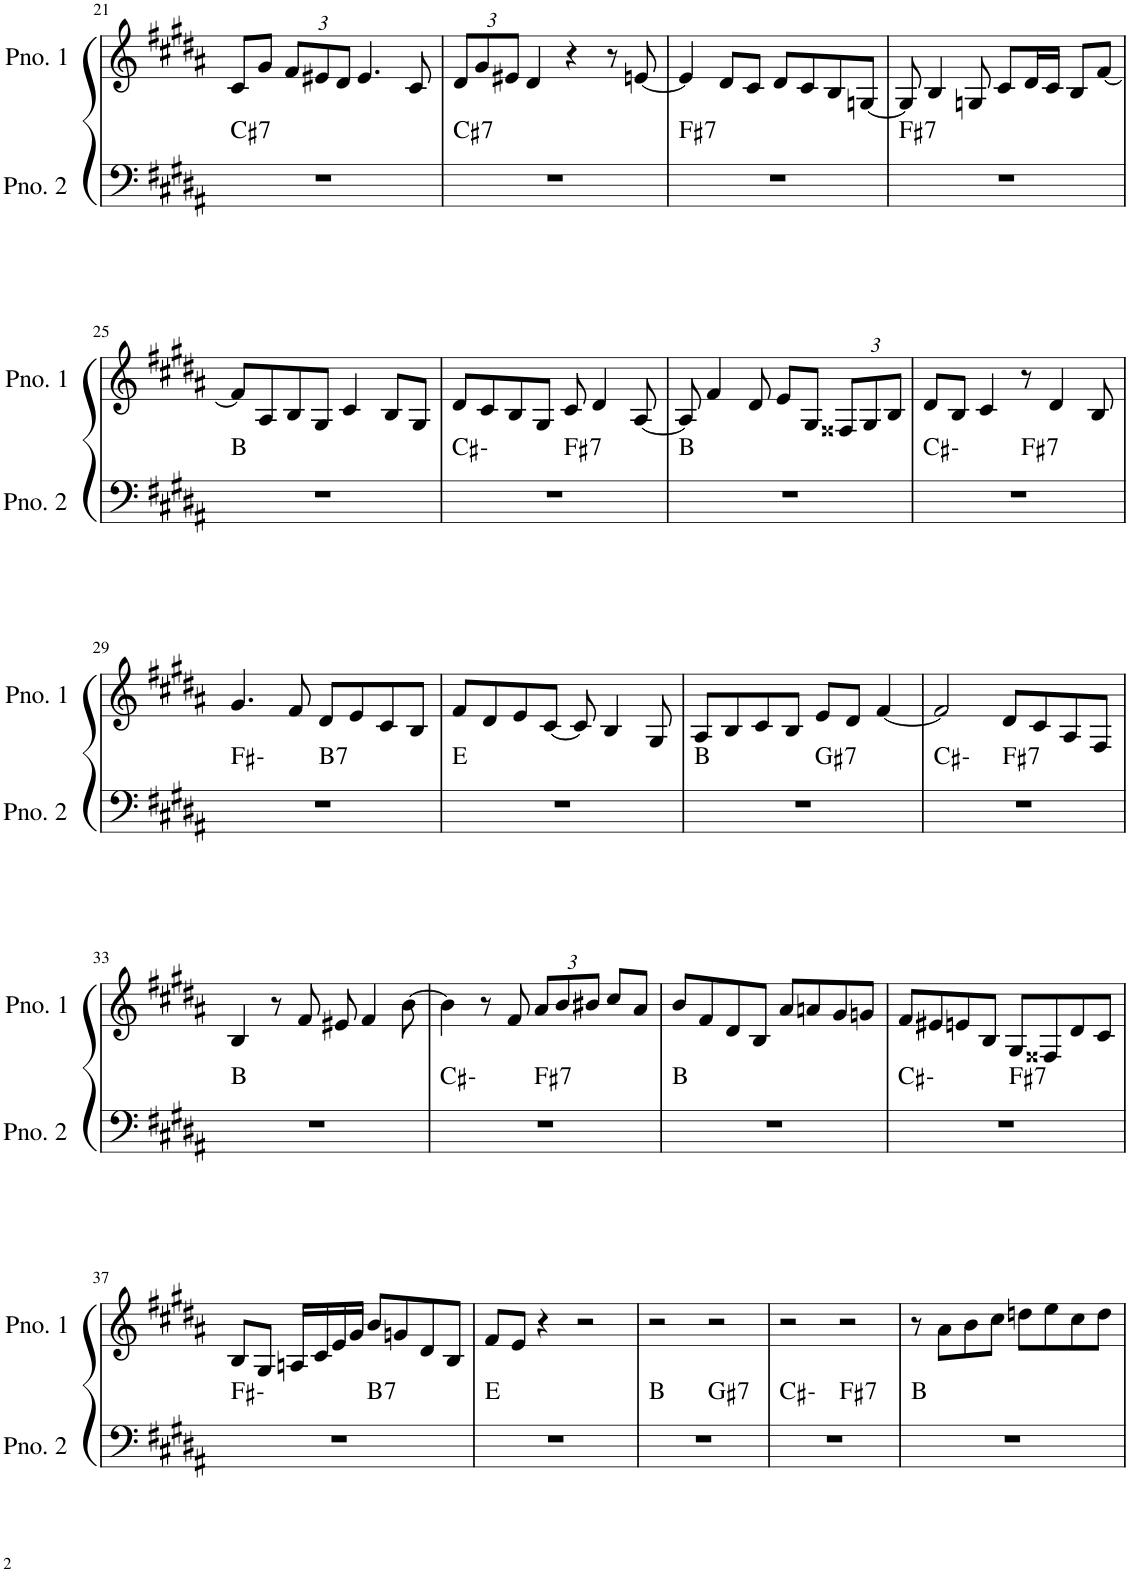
**kern	**harte	**kern
*part2	*part2	*part1
*staff2	*	*staff1
*I"ピアノ 2	*	*I"ピアノ 1
!!LO:PB:g=z
*clefF4	*	*clefG2
*k[f#c#g#d#a#]	*	*k[f#c#g#d#a#]
*M4/4	*	*M4/4
=21	=21	=21
!	!LO:H:kt=7	!
1r	C#:7	8c#/L
.	.	8g#/J
*	*	*Xbrackettup
.	.	12f#/L
.	.	12e#X/
.	.	12d#/J
.	.	4.e#/
.	.	8c#/
=22	=22	=22
!	!LO:H:kt=7	!
1r	C#:7	12d#/L
.	.	12g#/
.	.	12e#X/J
.	.	4d#/
.	.	4r
.	.	8r
.	.	[8en/
=23	=23	=23
!	!LO:H:kt=7	!
1r	F#:7	4e/]
.	.	8d#/L
.	.	8c#/J
.	.	8d#/L
.	.	8c#/
.	.	8B/
.	.	[8Gn/J
=24	=24	=24
!	!LO:H:kt=7	!
1r	F#:7	8G/]
.	.	4B/
.	.	8Gn/
.	.	8c#/L
.	.	16d#/L
.	.	16c#/JJ
.	.	8B/L
.	.	[8f#/J
!!LO:LB:g=z
=25	=25	=25
1r	B:maj	8f#/L]
.	.	8A#/
.	.	8B/
.	.	8G#/J
.	.	4c#/
.	.	8B/L
.	.	8G#/J
=26	=26	=26
*^	*	*
1r	2ryy	C#:min	8d#/L
.	.	.	8c#/
.	.	.	8B/
.	.	.	8G#/J
!	!	!LO:H:kt=7	!
.	2ryy	F#:7	8c#/
.	.	.	4d#/
.	.	.	[8A#/
*v	*v	*	*
=27	=27	=27
1r	B:maj	8A#/]
.	.	4f#/
.	.	8d#/
.	.	8e/L
.	.	8G#/J
.	.	12F##X/L
.	.	12G#/
.	.	12B/J
=28	=28	=28
*^	*	*
1r	2ryy	C#:min	8d#/L
.	.	.	8B/J
.	.	.	4c#/
!	!	!LO:H:kt=7	!
.	2ryy	F#:7	8r
.	.	.	4d#/
.	.	.	8B/
!!LO:LB:g=z
=29	=29	=29	=29
1r	2ryy	F#:min	4.g#/
.	.	.	8f#/
!	!	!LO:H:kt=7	!
.	2ryy	B:7	8d#/L
.	.	.	8e/
.	.	.	8c#/
.	.	.	8B/J
*v	*v	*	*
=30	=30	=30
1r	E:maj	8f#/L
.	.	8d#/
.	.	8e/
.	.	[8c#/J
.	.	8c#/]
.	.	4B/
.	.	8G#/
=31	=31	=31
*^	*	*
1r	2ryy	B:maj	8A#/L
.	.	.	8B/
.	.	.	8c#/
.	.	.	8B/J
!	!	!LO:H:kt=7	!
.	2ryy	G#:7	8e/L
.	.	.	8d#/J
.	.	.	[4f#/
=32	=32	=32	=32
1r	2ryy	C#:min	2f#/]
!	!	!LO:H:kt=7	!
.	2ryy	F#:7	8d#/L
.	.	.	8c#/
.	.	.	8A#/
.	.	.	8F#/J
*v	*v	*	*
!!LO:LB:g=z
=33	=33	=33
1r	B:maj	4B/
.	.	8r
.	.	8f#/
.	.	8e#X/
.	.	4f#/
.	.	[8b\
=34	=34	=34
*^	*	*
1r	2ryy	C#:min	4b\]
.	.	.	8r
.	.	.	8f#/
!	!	!LO:H:kt=7	!
.	2ryy	F#:7	12a#/L
.	.	.	12b/
.	.	.	12b#X/J
.	.	.	8cc#/L
.	.	.	8a#/J
*v	*v	*	*
=35	=35	=35
1r	B:maj	8b/L
.	.	8f#/
.	.	8d#/
.	.	8B/J
.	.	8a#/L
.	.	8an/
.	.	8g#/
.	.	8gn/J
=36	=36	=36
*^	*	*
1r	2ryy	C#:min	8f#/L
.	.	.	8e#X/
.	.	.	8en/
.	.	.	8B/J
!	!	!LO:H:kt=7	!
.	2ryy	F#:7	8G#/L
.	.	.	8F##X/
.	.	.	8d#/
.	.	.	8c#/J
!!LO:LB:g=z
=37	=37	=37	=37
1r	2ryy	F#:min	8B/L
.	.	.	8G#/J
.	.	.	16An/LL
.	.	.	16c#/
.	.	.	16e/
.	.	.	16g#/JJ
!	!	!LO:H:kt=7	!
.	2ryy	B:7	8b/L
.	.	.	8gn/
.	.	.	8d#/
.	.	.	8B/J
*v	*v	*	*
=38	=38	=38
1r	E:maj	8f#/L
.	.	8e/J
.	.	4r
.	.	2r
=39	=39	=39
*^	*	*
1r	2ryy	B:maj	2r
!	!	!LO:H:kt=7	!
.	2ryy	G#:7	2r
=40	=40	=40	=40
1r	2ryy	C#:min	2r
!	!	!LO:H:kt=7	!
.	2ryy	F#:7	2r
*v	*v	*	*
=41	=41	=41
1r	B:maj	8r
.	.	8a#\L
.	.	8b\
.	.	8cc#\J
.	.	8ddn\L
.	.	8ee\
.	.	8cc#\
.	.	8dd\J
=	=	=
*-	*-	*-
